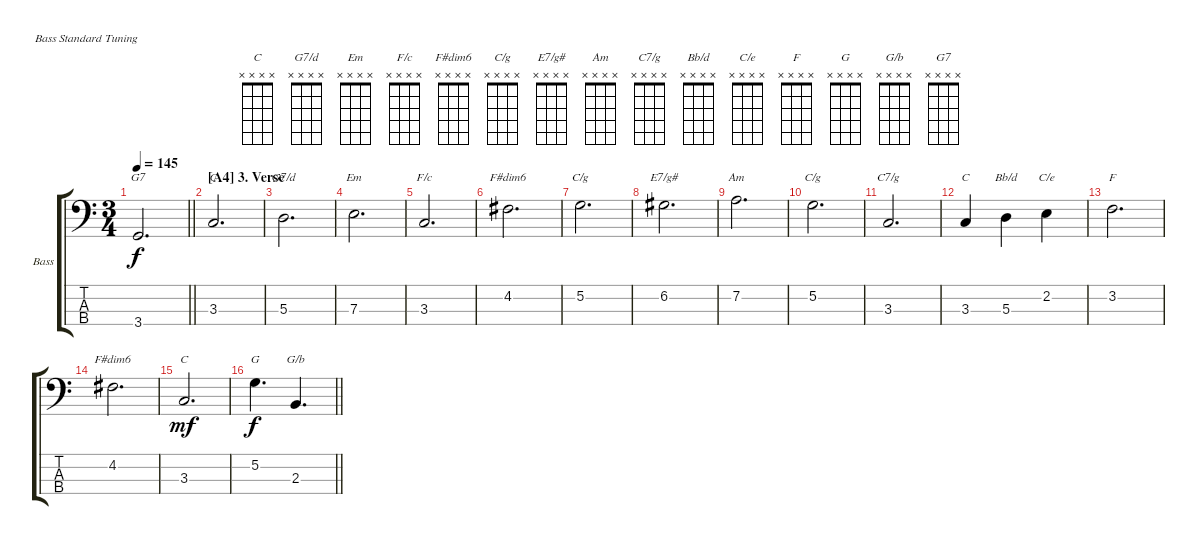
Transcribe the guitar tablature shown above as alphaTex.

\bracketExtendMode groupsimilarinstruments
\firstSystemTrackNameOrientation horizontal
\otherSystemsTrackNameOrientation horizontal
\track ("Double Bass" "Bass") {instrument fretlessbass}
\staff {score tabs}
\tuning (G2 D2 A1 E1)
\chord ("C" x x x x)
\chord ("G7/d" x x x x)
\chord ("Em" x x x x)
\chord ("F/c" x x x x)
\chord ("F#dim6" x x x x)
\chord ("C/g" x x x x)
\chord ("E7/g#" x x x x)
\chord ("Am" x x x x)
\chord ("C7/g" x x x x)
\chord ("Bb/d" x x x x)
\chord ("C/e" x x x x)
\chord ("F" x x x x)
\chord ("G" x x x x)
\chord ("G/b" x x x x)
\chord ("G7" x x x x)
\ts (3 4)
\tempo 145
\clef f4
\barLineRight lightlight
\ks c
3.4.2{d ch "G7" dy f} |
\section ("" "[A4] 3. Verse")
3.3.2{d ch "C"} |
5.3.2{d ch "G7/d"} |
7.3.2{d ch "Em"} |
3.3.2{d ch "F/c"} |
4.2.2{d ch "F#dim6"} |
5.2.2{d ch "C/g"} |
6.2.2{d ch "E7/g#"} |
7.2.2{d ch "Am"} |
5.2.2{d ch "C/g"} |
3.3.2{d ch "C7/g"} |
3.3.4{ch "C"} 5.3.4{ch "Bb/d"} 2.2.4{ch "C/e"} |
3.2.2{d ch "F"} |
4.2.2{d ch "F#dim6"} |
3.3.2{d ch "C" dy mf} |
\barLineRight lightlight
5.2.4{d ch "G" dy f} 2.3.4{d ch "G/b"}
